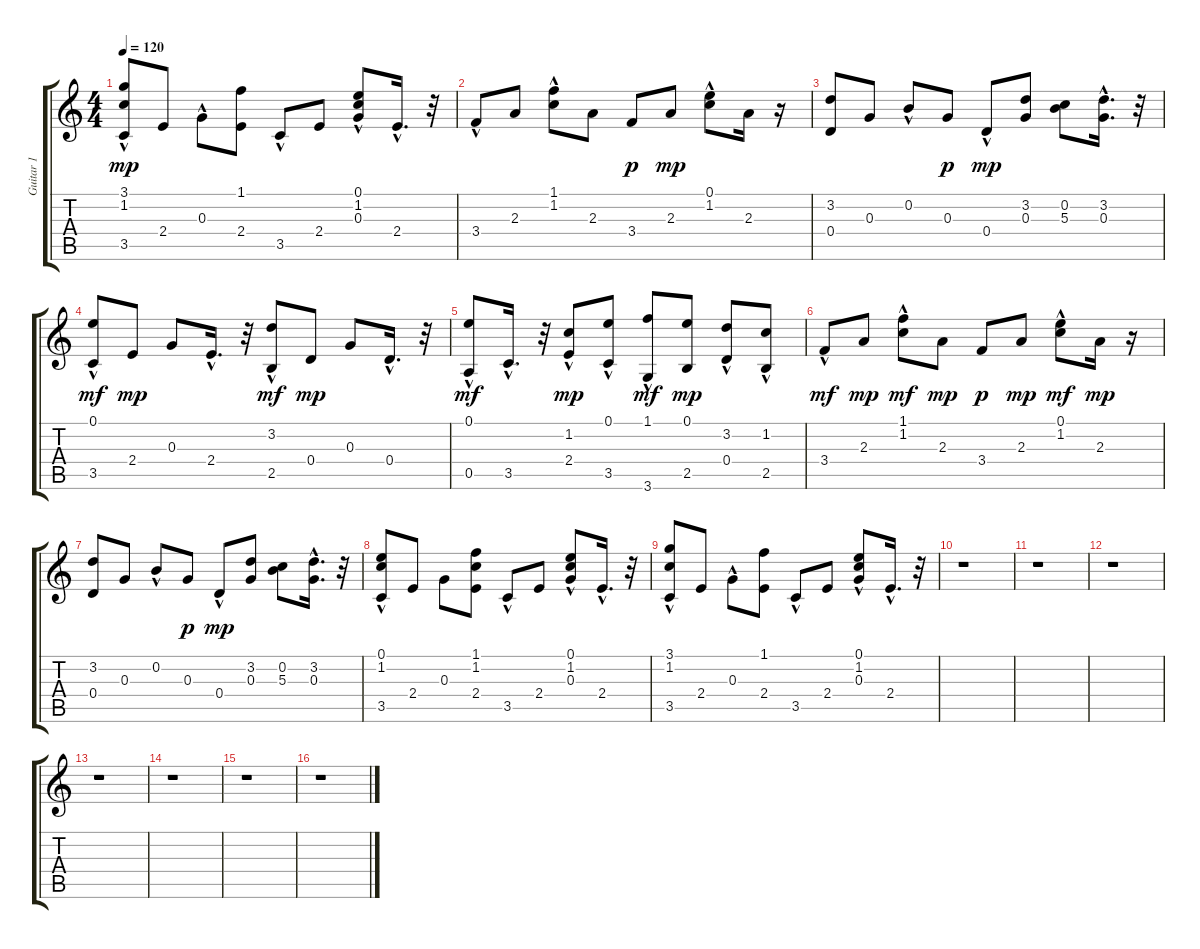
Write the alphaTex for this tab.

\track ("Guitar 1" "Guitar 1") {instrument acousticguitarsteel}
\staff {score tabs}
\tuning (E4 B3 G3 D3 A2 E2) {hide}
\ts (4 4)
\tempo 120
\clef g2
\ks c
(3.1{hac} 1.2 3.5{hac}).8{dy mp} 2.4.8 0.3{hac}.8 (1.1 2.4).8 3.5{hac}.8 2.4.8 (0.1{hac} 1.2{hac} 0.3).8 2.4{hac}.16{d} r.32 |
3.4{hac}.8 2.3.8 (1.1{hac} 1.2{hac}).8 2.3.8 3.4.8{dy p} 2.3.8{dy mp} (0.1{hac} 1.2).8 2.3.16 r.16 |
(3.2 0.4).8 0.3.8 0.2{hac}.8 0.3.8{dy p} 0.4{hac}.8{dy mp} (3.2 0.3).8 (0.2 5.3).8 (3.2{hac} 0.3{hac}).16{d} r.32 |
(0.1{hac} 3.5).8{dy mf} 2.4.8{dy mp} 0.3.8 2.4{hac}.16{d} r.32 (3.2{hac} 2.5).8{dy mf} 0.4.8{dy mp} 0.3.8 0.4{hac}.16{d} r.32 |
(0.1{hac} 0.5).8{dy mf} 3.5{hac}.16{d} r.32 (1.2{hac} 2.4).8{dy mp} (0.1 3.5{hac}).8 (1.1{hac} 3.6).8{dy mf} (0.1 2.5).8{dy mp} (3.2{hac} 0.4).8 (1.2 2.5{hac}).8 |
3.4{hac}.8{dy mf} 2.3.8{dy mp} (1.1{hac} 1.2{hac}).8{dy mf} 2.3.8{dy mp} 3.4.8{dy p} 2.3.8{dy mp} (0.1{hac} 1.2).8{dy mf} 2.3.16{dy mp} r.16 |
(3.2 0.4).8 0.3.8 0.2{hac}.8 0.3.8{dy p} 0.4{hac}.8{dy mp} (3.2 0.3).8 (0.2 5.3).8 (3.2{hac} 0.3{hac}).16{d} r.32 |
(0.1 1.2 3.5{hac}).8 2.4.8 0.3.8 (1.1 1.2 2.4).8 3.5{hac}.8 2.4.8 (0.1{hac} 1.2{hac} 0.3{hac}).8 2.4{hac}.16{d} r.32 |
(3.1{hac} 1.2 3.5{hac}).8 2.4.8 0.3{hac}.8 (1.1 2.4).8 3.5{hac}.8 2.4.8 (0.1{hac} 1.2{hac} 0.3).8 2.4{hac}.16{d} r.32 |
r.1 |
r.1 |
r.1 |
r.1 |
r.1 |
r.1 |
r.1
